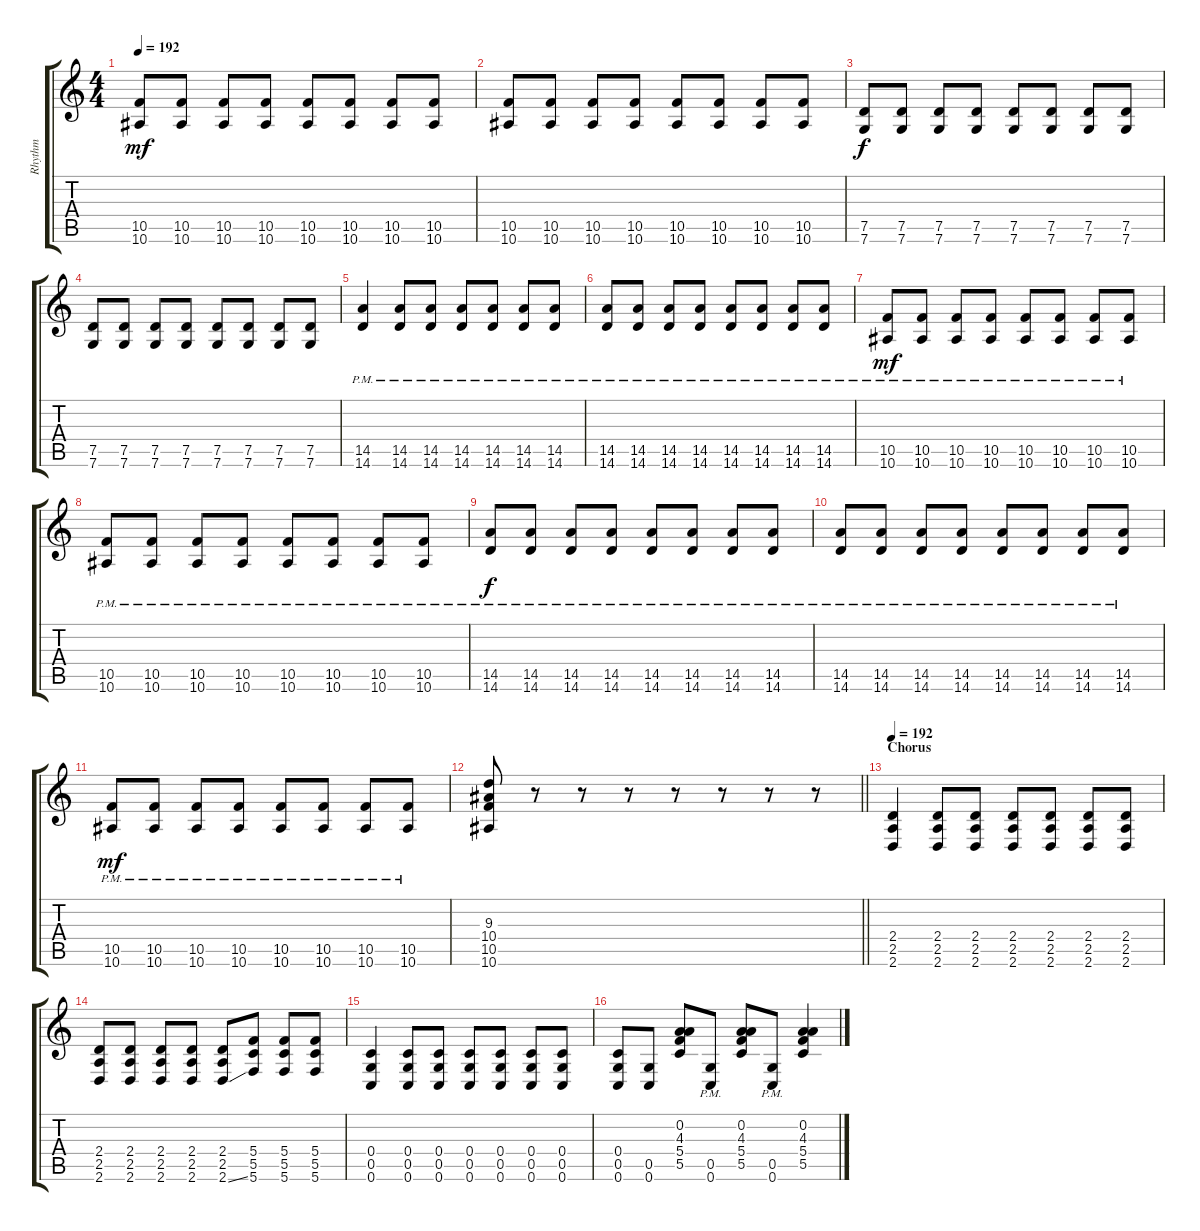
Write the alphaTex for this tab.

\track ("Rhythm" "Rhythm") {instrument distortionguitar}
\staff {score tabs}
\tuning (D4 A3 F3 C3 G2 C2) {hide}
\ts (4 4)
\tempo 192
\clef g2
\ks c
(10.5 10.6).8{dy mf} (10.5 10.6).8 (10.5 10.6).8 (10.5 10.6).8 (10.5 10.6).8 (10.5 10.6).8 (10.5 10.6).8 (10.5 10.6).8 |
(10.5 10.6).8 (10.5 10.6).8 (10.5 10.6).8 (10.5 10.6).8 (10.5 10.6).8 (10.5 10.6).8 (10.5 10.6).8 (10.5 10.6).8 |
(7.5 7.6).8{dy f} (7.5 7.6).8 (7.5 7.6).8 (7.5 7.6).8 (7.5 7.6).8 (7.5 7.6).8 (7.5 7.6).8 (7.5 7.6).8 |
(7.5 7.6).8 (7.5 7.6).8 (7.5 7.6).8 (7.5 7.6).8 (7.5 7.6).8 (7.5 7.6).8 (7.5 7.6).8 (7.5 7.6).8 |
(14.5 14.6{pm}).4 (14.5{pm} 14.6{pm}).8 (14.5{pm} 14.6{pm}).8 (14.5{pm} 14.6{pm}).8 (14.5{pm} 14.6{pm}).8 (14.5{pm} 14.6{pm}).8 (14.5{pm} 14.6{pm}).8 |
(14.5{pm} 14.6{pm}).8 (14.5{pm} 14.6{pm}).8 (14.5{pm} 14.6{pm}).8 (14.5{pm} 14.6{pm}).8 (14.5{pm} 14.6{pm}).8 (14.5{pm} 14.6{pm}).8 (14.5{pm} 14.6{pm}).8 (14.5{pm} 14.6{pm}).8 |
(10.5{pm} 10.6{pm}).8{dy mf} (10.5{pm} 10.6{pm}).8 (10.5{pm} 10.6{pm}).8 (10.5{pm} 10.6{pm}).8 (10.5{pm} 10.6{pm}).8 (10.5{pm} 10.6{pm}).8 (10.5{pm} 10.6{pm}).8 (10.5{pm} 10.6{pm}).8 |
(10.5{pm} 10.6{pm}).8 (10.5{pm} 10.6{pm}).8 (10.5{pm} 10.6{pm}).8 (10.5{pm} 10.6{pm}).8 (10.5{pm} 10.6{pm}).8 (10.5{pm} 10.6{pm}).8 (10.5{pm} 10.6{pm}).8 (10.5{pm} 10.6{pm}).8 |
(14.5{pm} 14.6{pm}).8{dy f} (14.5{pm} 14.6{pm}).8 (14.5{pm} 14.6{pm}).8 (14.5{pm} 14.6{pm}).8 (14.5{pm} 14.6{pm}).8 (14.5{pm} 14.6{pm}).8 (14.5{pm} 14.6{pm}).8 (14.5{pm} 14.6{pm}).8 |
(14.5{pm} 14.6{pm}).8 (14.5{pm} 14.6{pm}).8 (14.5{pm} 14.6{pm}).8 (14.5{pm} 14.6{pm}).8 (14.5{pm} 14.6{pm}).8 (14.5{pm} 14.6{pm}).8 (14.5{pm} 14.6{pm}).8 (14.5{pm} 14.6{pm}).8 |
(10.5{pm} 10.6{pm}).8{dy mf} (10.5{pm} 10.6{pm}).8 (10.5{pm} 10.6{pm}).8 (10.5{pm} 10.6{pm}).8 (10.5{pm} 10.6{pm}).8 (10.5{pm} 10.6{pm}).8 (10.5{pm} 10.6{pm}).8 (10.5{pm} 10.6{pm}).8 |
\barLineRight lightlight
(9.3 10.4 10.5 10.6).8 r.8 r.8 r.8 r.8 r.8 r.8 r.8 |
\section ("" "Chorus")
\tempo 192
(2.4 2.5 2.6).4 (2.4 2.5 2.6).8 (2.4 2.5 2.6).8 (2.4 2.5 2.6).8 (2.4 2.5 2.6).8 (2.4 2.5 2.6).8 (2.4 2.5 2.6).8 |
(2.4 2.5 2.6).8 (2.4 2.5 2.6).8 (2.4 2.5 2.6).8 (2.4 2.5 2.6).8 (2.4 2.5 2.6{ss}).8 (5.4 5.5 5.6).8 (5.4 5.5 5.6).8 (5.4 5.5 5.6).8 |
(0.4 0.5 0.6).4 (0.4 0.5 0.6).8 (0.4 0.5 0.6).8 (0.4 0.5 0.6).8 (0.4 0.5 0.6).8 (0.4 0.5 0.6).8 (0.4 0.5 0.6).8 |
(0.4 0.5 0.6).8 (0.5 0.6).8 (0.2 4.3 5.4 5.5).8 (0.5{pm} 0.6{pm}).8 (0.2 4.3 5.4 5.5).8 (0.5{pm} 0.6{pm}).8 (0.2 4.3 5.4 5.5).4
